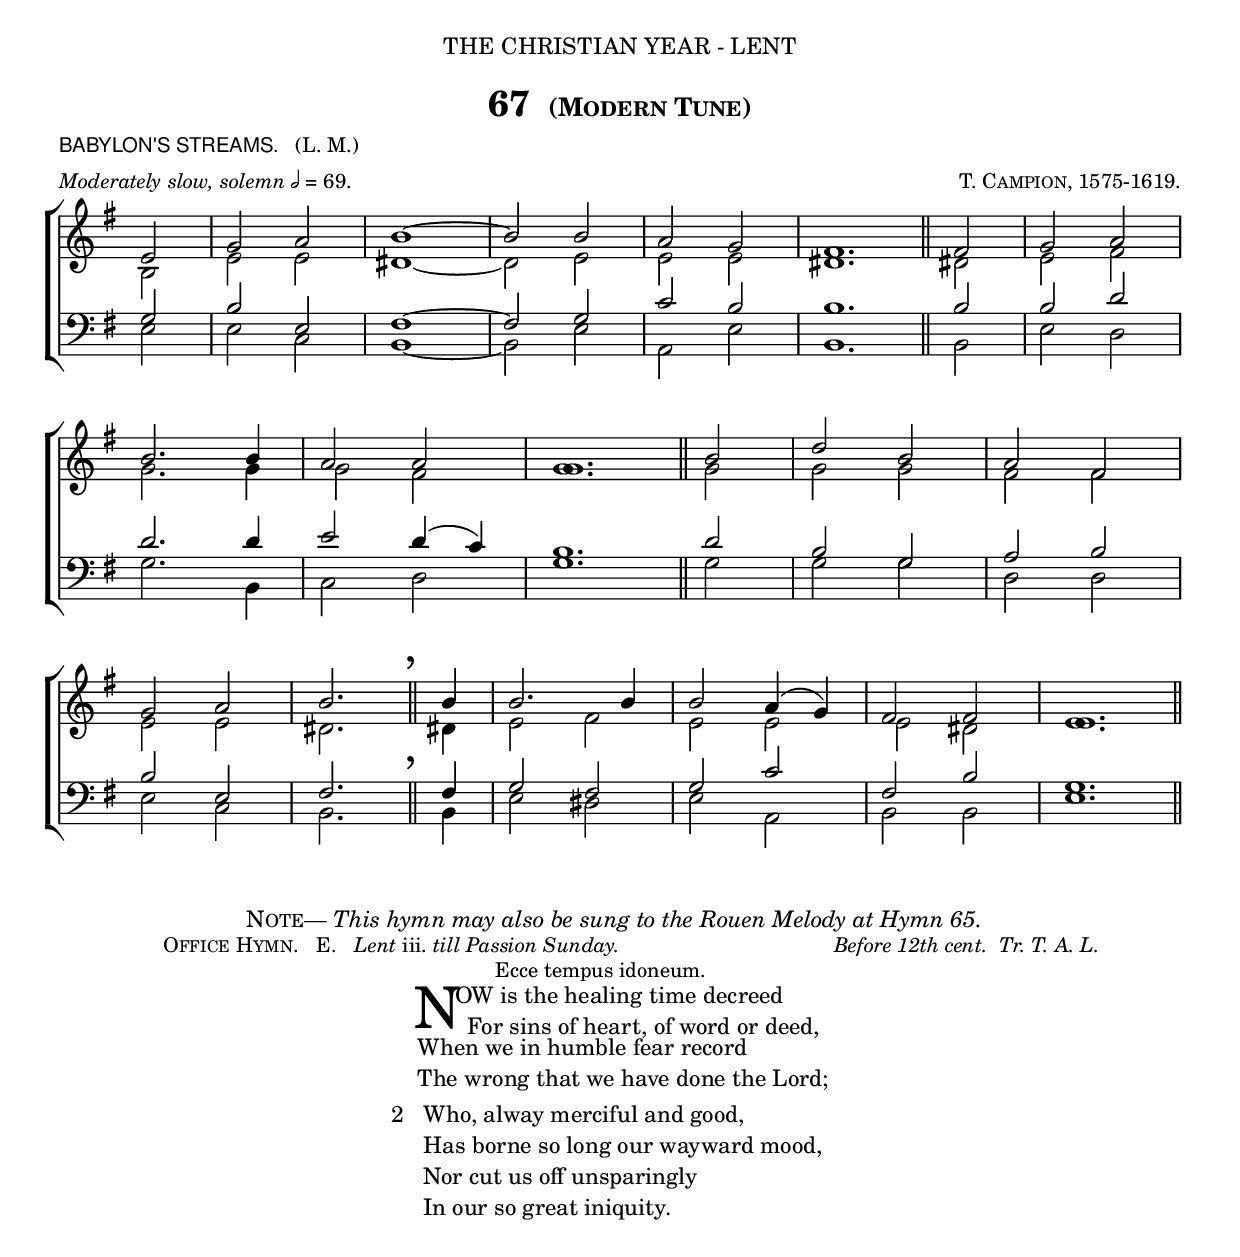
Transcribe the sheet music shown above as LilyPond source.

%%% 127png
%%% Hymn 67 Modern Babylon's Streams Now is the Healing time decreed
%%% Version 1

\version "2.10"

\header {
  dedication = \markup { \center-align { "THE CHRISTIAN YEAR - LENT"
		\hspace #0.1 }}	
   title = \markup { "67 " \large \smallCaps "(Modern Tune)" }
  poet = \markup {  \small { \sans {"BABYLON'S STREAMS."}   \hspace #1 \roman {"(L. M.)"}} }
  meter = \markup { \small { \italic {Moderately slow, solemn} \fontsize #-5 \general-align #Y #DOWN \note #"2" #1 = 69.} }
  arranger =  \markup { \small { \smallCaps "T. Campion, 1575-1619." }}
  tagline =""
}

%%%%%%%%%%%%%%% Macro Definitions

%% generates the breathmarks
breathmark = {	
	      \override Score.RehearsalMark #'break-visibility = #begin-of-line-invisible 
	      \override Score.RehearsalMark #'Y-offset = #'4.0 
	      \override Score.RehearsalMark #'X-offset = #'-0.5
	      \mark \markup { \fontsize #4 ","}
}

%%%%%%%%%%%%%%%% End of macro definitions

%%% SATB Voices

global = {
  \time 4/4
  \key g \major
  \set Staff.midiInstrument = "church organ"
}

soprano = \relative c' { 
  \partial 2 e2 | g2 a2 | b1 ~ | b2 b2 | a2 g2 | \cadenzaOn fis1. \bar "||" fis2 \bar "|" \cadenzaOff g2 a2 | \break  
  b2. b4 | a2 a2 | \cadenzaOn g1. \bar "||" b2 \bar "|" \cadenzaOff d2 b2 | a2 fis2 | \break
  g2 a2 | b2. \breathmark \bar "||" b4 | b2. b4 | b2 a4 ( g4 -) | fis2 fis2 | \cadenzaOn e1. \bar "||" }

alto = \relative c' { 
  b2 | e2 e2 | dis1 ~ | dis2 e2 | e2 e2 | dis1. \bar "||" dis!2 \bar "|" e2 fis2 | 
  g2. g4 | g2 fis2 | \once \override NoteColumn #'force-hshift = #-0.01 g1. \bar "||" g2 | g2 g2 | fis2 fis2 | 
  e2 e2 | dis2. \bar "||" dis!4 | e2 fis2 | e2 e2 | e2 dis2 | \once \override NoteColumn #'force-hshift = #-0.01 e1. \bar "||" 
}

tenor = \relative c { \clef bass
  g'2 | b2 e,2 | fis1 ~ | fis2 g2 | c2 b2 | b1. \bar "||" b2 \bar "|" b2 d2 | 
  d2. d4 | e2 d4 ( c4 -) | b1. \bar "||" d2 | b2 g2 | a2 b2 | 
  b2 e,2 | fis2. \bar "||" fis4 | g2 fis2 | g2 c2 | fis,2 b2 | g1. \bar "||" 
}

bass = \relative c { \clef bass
  e2 | e2 c2 | b1 ~ | b2 e2 | a,2 e'2 | b1. \bar "||" b2 \bar "|" e2 d2 | 
  g2. b,4 | c2 d2 | g1. \bar "||" g2 | g2 g2 | d2 d2 | 
  e2 c2 | b2. \bar "||" b4 | e2 dis2 | e2 a,2 | b2 b2 | e1. \bar "||" }

#(ly:set-option 'point-and-click #f)

\paper {
  #(set-paper-size "a4")
%  annotate-spacing = ##t
  print-page-number = ##f
  ragged-last-bottom = ##t
  ragged-bottom = ##t
}


\book {

%%% Score block	
	
\score{
\new ChoirStaff	
<<
	\context Staff = upper << 
	\context Voice = sopranos { \voiceOne \global \soprano }
	\context Voice = altos    { \voiceTwo \global \alto }
	                      >>
	\context Staff = lower <<
	\context Voice = tenors { \voiceOne \global \tenor }
	\context Voice = basses { \voiceTwo \global \bass }
			        >>
>>
\layout {
		indent=0
		\context { \Score \remove "Bar_number_engraver" }
		\context { \Staff \remove "Time_signature_engraver" }
		\context { \Score \remove "Mark_engraver"  }
                \context { \Staff \consists "Mark_engraver"  }
	} %%% close layout

%%% Hymn Midi	

\midi { \context { \Score tempoWholesPerMinute = #(ly:make-moment 69 2)}} 

} %%% Score bracket

%%% Hymn Note markup

\markup { \hspace #18 \smallCaps "Note" \hspace #-1.2 ".—" \italic "This hymn may also be sung to the Rouen Melody at Hymn 65." }

%%% Lyric titles

\markup { \small { \hspace #10 \smallCaps "Office Hymn." "  E." \italic "  Lent" "iii." \italic "till Passion Sunday." \hspace #20  \italic "Before 12th cent.  Tr. T. A. L." } }
	
\markup { \small { \hspace #42 \small "Ecce tempus idoneum."} }

%%% Main block of lyrics

\markup { \hspace #32 %%add space as necc. to center the column
	      \column { %%% super column for entire block of lyrics 
	              \column { %%% verse 1 is a column of 2 lines  
	                  \line { \hspace #2.2 \column { \lower #2.4 \fontsize #8 "N" }   %%Drop Cap goes here
				  \hspace #-1.2    %% adjust this if other letters are too far from Drop Cap
				  \column  { \raise #0.0 "OW is the healing time decreed"
                                                         "  For sins of heart, of word or deed," } }          
	                  \line {  \hspace #2.5  %%adjust hspace until this line left edge is flush with Drop Cap
				   \lower  #1.56  %%adjust this until the line spacing looks right
				   \column {   
					   "When we in humble fear record"
					   "The wrong that we have done the Lord;"
			  		}}
			           } %% finish verse 1	 
		 \hspace #1  % adds vertical spacing between verses  	
		  \line { "2  "
		    \column {	     
			    "Who, alway merciful and good,"
			    "Has borne so long our wayward mood,"
			    "Nor cut us off unsparingly"
			    "In our so great iniquity."
			}}
	      }	%%% end super column	
}	  
	

%%% fake score block to occupy space and force a pagebreak.  Can't think of a better way of doing this.
\score{
	{s4 }
\header { breakbefore = ##f piece = ##f opus = ##f tagline = ##f }
\layout{	
	\context { \Staff
		\remove Time_signature_engraver
		\remove Key_engraver
		\remove Clef_engraver
		\remove Staff_symbol_engraver
}}}

%%% second page
%%% continuation of  lyrics

\markup { \hspace #32   %%add space as necc. to center the column
          \column { 
		\hspace #1  % adds vertical spacing between verses   
		\line { "3  "
		    \column {	     
			    "Therefore with fasting and with prayer,"
			    "Our secret sorrow we declare;"
			    "With all good striving seek his face,"
			    "And lowly hearted plead for grace."
		}}
                 \hspace #1  % adds vertical spacing between verses 
		  \line { "4  "
		    \column {	     
			    "Cleanse us, O Lord, from every stain,"
			    "Help us the meed of praise to gain,"
			    "Till with the Angels linked in love"
			    "Joyful we tread thy courts above."
			}}
		 \hspace #1  % adds vertical spacing between verses  	
		  \line { "5. "
		    \column {	     
			    "Father and Son and Spirit blest,"
			    "To thee be every prayer addrest,"
			    "Who art in threefold Name adored,"
			    "From age to age, the only Lord.     Amen."
			}}
	  }
} %%% lyric markup bracket

%%% Amen score block
\score{
  \new ChoirStaff
   <<
        \context Staff = upper \with { fontSize = #-3  \override StaffSymbol #'staff-space = #(magstep -2) }  
	                      << 
	\context Voice = "sopranos" { \relative c' { \clef treble \global \voiceOne e1 e1  \bar "||" }}
	\context Voice = "altos"    { \relative c' { \clef treble \global \voiceTwo c1 b1 \bar "||" }}
	                      >>
			  
	\context Lyrics \lyricsto "altos" {\override LyricText #'font-size = #-1  A -- men. }
	
	\context Staff = lower \with { fontSize = #-3  \override StaffSymbol #'staff-space = #(magstep -2) }  
	                       << 
	\context Voice = "tenors" { \relative c { \clef bass \global \voiceThree a'1 gis1 \bar "||" }}
	\context Voice = "basses" { \relative c { \clef bass \global \voiceFour  a1 e'1 \bar "||" }}
			        >> 
  >>			      
\header { breakbefore = ##f piece = " " opus = " " }

\layout { 
	\context { \Score timing = ##f }
	ragged-right = ##t
	indent = 15\cm
	\context { \Staff \remove Time_signature_engraver }

       } %%% close layout

%%% Amen Midi
\midi { \context { \Score tempoWholesPerMinute = #(ly:make-moment 69 2) }} 

}


} %%% book bracket